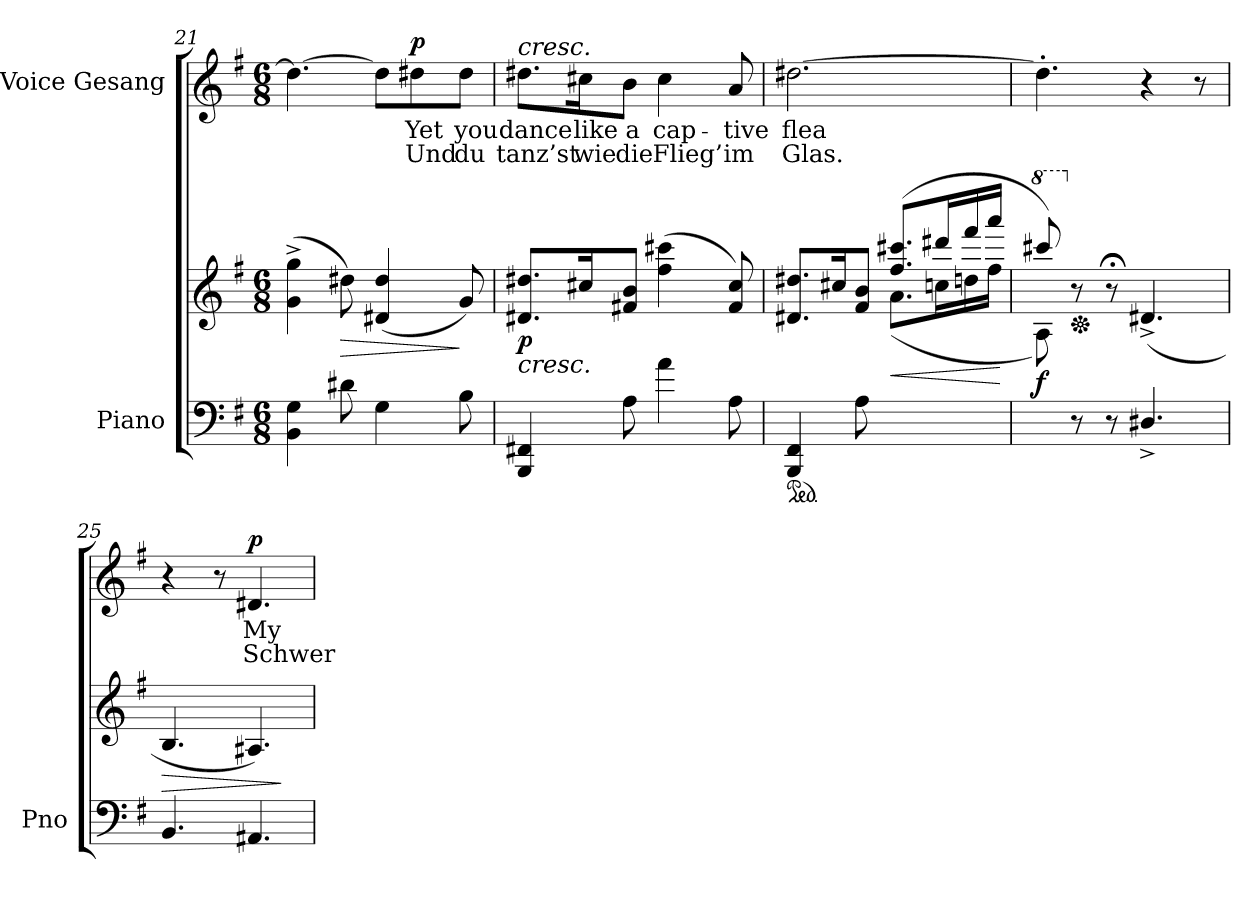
**kern	**kern	**dynam	**kern	**text	**text	**dynam
*part2	*part2	*part2	*part1	*part1	*part1	*part1
*staff3	*staff2	*staff2/3	*staff1	*staff1	*staff1	*staff1
*I"Piano	*	*	*I"Voice Gesang	*	*	*
*I'Pno	*	*	*	*	*	*
*clefF4	*clefG2	*	*clefG2	*	*	*
*k[f#]	*k[f#]	*	*k[f#]	*	*	*
*M6/8	*M6/8	*	*M6/8	*	*	*
=21	=21	=21	=21	=21	=21	=21
4BB\ 4G\	(4g\^ 4gg\^	.	4.dd#\_	.	.	.
!	!	!LO:HP:b	!	!	!	!
8d#X\	8dd#X\)	>	.	.	.	.
4G\	(>4d#X/ 4dd#/	.	8dd#\L]	.	.	.
!	!	!	!	!LO:LY:b	!LO:LY:b	!LO:DY:a
.	.	.	8dd#X\	Yet	Und	p
!	!	!	!	!LO:LY:b	!LO:LY:b	!
8B\	8g/)	]	8dd#\J	you	du	.
=22	=22	=22	=22	=22	=22	=22
!	!	!	!LO:TX:a:i:t=cresc.	!	!	!
!	!LO:TX:b:i:t=cresc.	!	!	!	!	!
!	!	!LO:DY:b	!	!LO:LY:b	!LO:LY:b	!
4BBB/ 4FF#X/	8.d#X/ 8.dd#X/L	p	8.dd#X\L	dance	tanz’st	.
!	!	!	!	!LO:LY:b	!LO:LY:b	!
.	16cc#X/K	.	16cc#X\K	like	wie	.
!	!	!	!	!LO:LY:b	!LO:LY:b	!
8A\	8f#X/ 8b/J	.	8b\J	a	die	.
!	!	!	!	!LO:LY:b	!LO:LY:b	!
4a\	(4ff#\ 4ccc#X\	.	4cc#\	cap-	Flieg’	.
!	!	!	!	!LO:LY:b	!LO:LY:b	!
8A\	8f#/ 8cc#/)	.	8a/	-tive	im	.
!!LO:PB:g=z
=23	=23	=23	=23	=23	=23	=23
*ped	*	*	*	*	*	*
*	*^	*	*	*	*	*
!	!	!	!	!	!LO:LY:b	!LO:LY:b	!
4BBB/ 4FF#/	8.d#X/ 8.dd#X/L	4.ryy	.	[2.dd#X\	flea	Glas.	.
.	16cc#X/K	.	.	.	.	.	.
8A\	8f#/ 8b/J	.	.	.	.	.	.
!	!	!	!LO:HP:b	!	!	!	!
4.ryy	(>8.ff#/ 8.ccc#X/L	(<8.a\L	<	.	.	.	.
.	16ddd#X/L	16ccn\L	.	.	.	.	.
.	16fff#/	16ddn\	.	.	.	.	.
.	16aaa/JJ	16ff#\JJ	.	.	.	.	.
*	*v	*v	*	*	*	*	*
.	.	[	.	.	.	.
=24	=24	=24	=24	=24	=24	=24
*	*8va	*	*	*	*	*
*	*^	*	*	*	*	*
!	!	!	!LO:DY:a=2	!	!	!	!
8ryy	8cccc#X/)	8a\)	f	4.dd#'\]	.	.	.
*	*Xped	*	*	*	*	*	*
*	*X8va	*	*	*	*	*	*
8r	8r	2ryy	.	.	.	.	.
8r	8r;<	.	.	.	.	.	.
4.D#X^/	(4.d#X^>/	.	.	4r	.	.	.
.	.	8ryy	.	8r	.	.	.
=25	=25	=25	=25	=25	=25	=25	=25
!	!	!	!LO:HP:b	!	!	!	!
*	*v	*v	*	*	*	*	*
4.BB/	4.B/	>	4r	.	.	.
.	.	.	8r	.	.	.
!	!	!	!	!LO:LY:b	!LO:LY:b	!LO:DY:a
4.AA#X/	4.A#X/)	.	4.d#X/	My	Schwer	p
.	.	]	.	.	.	.
=	=	=	=	=	=	=
*-	*-	*-	*-	*-	*-	*-
